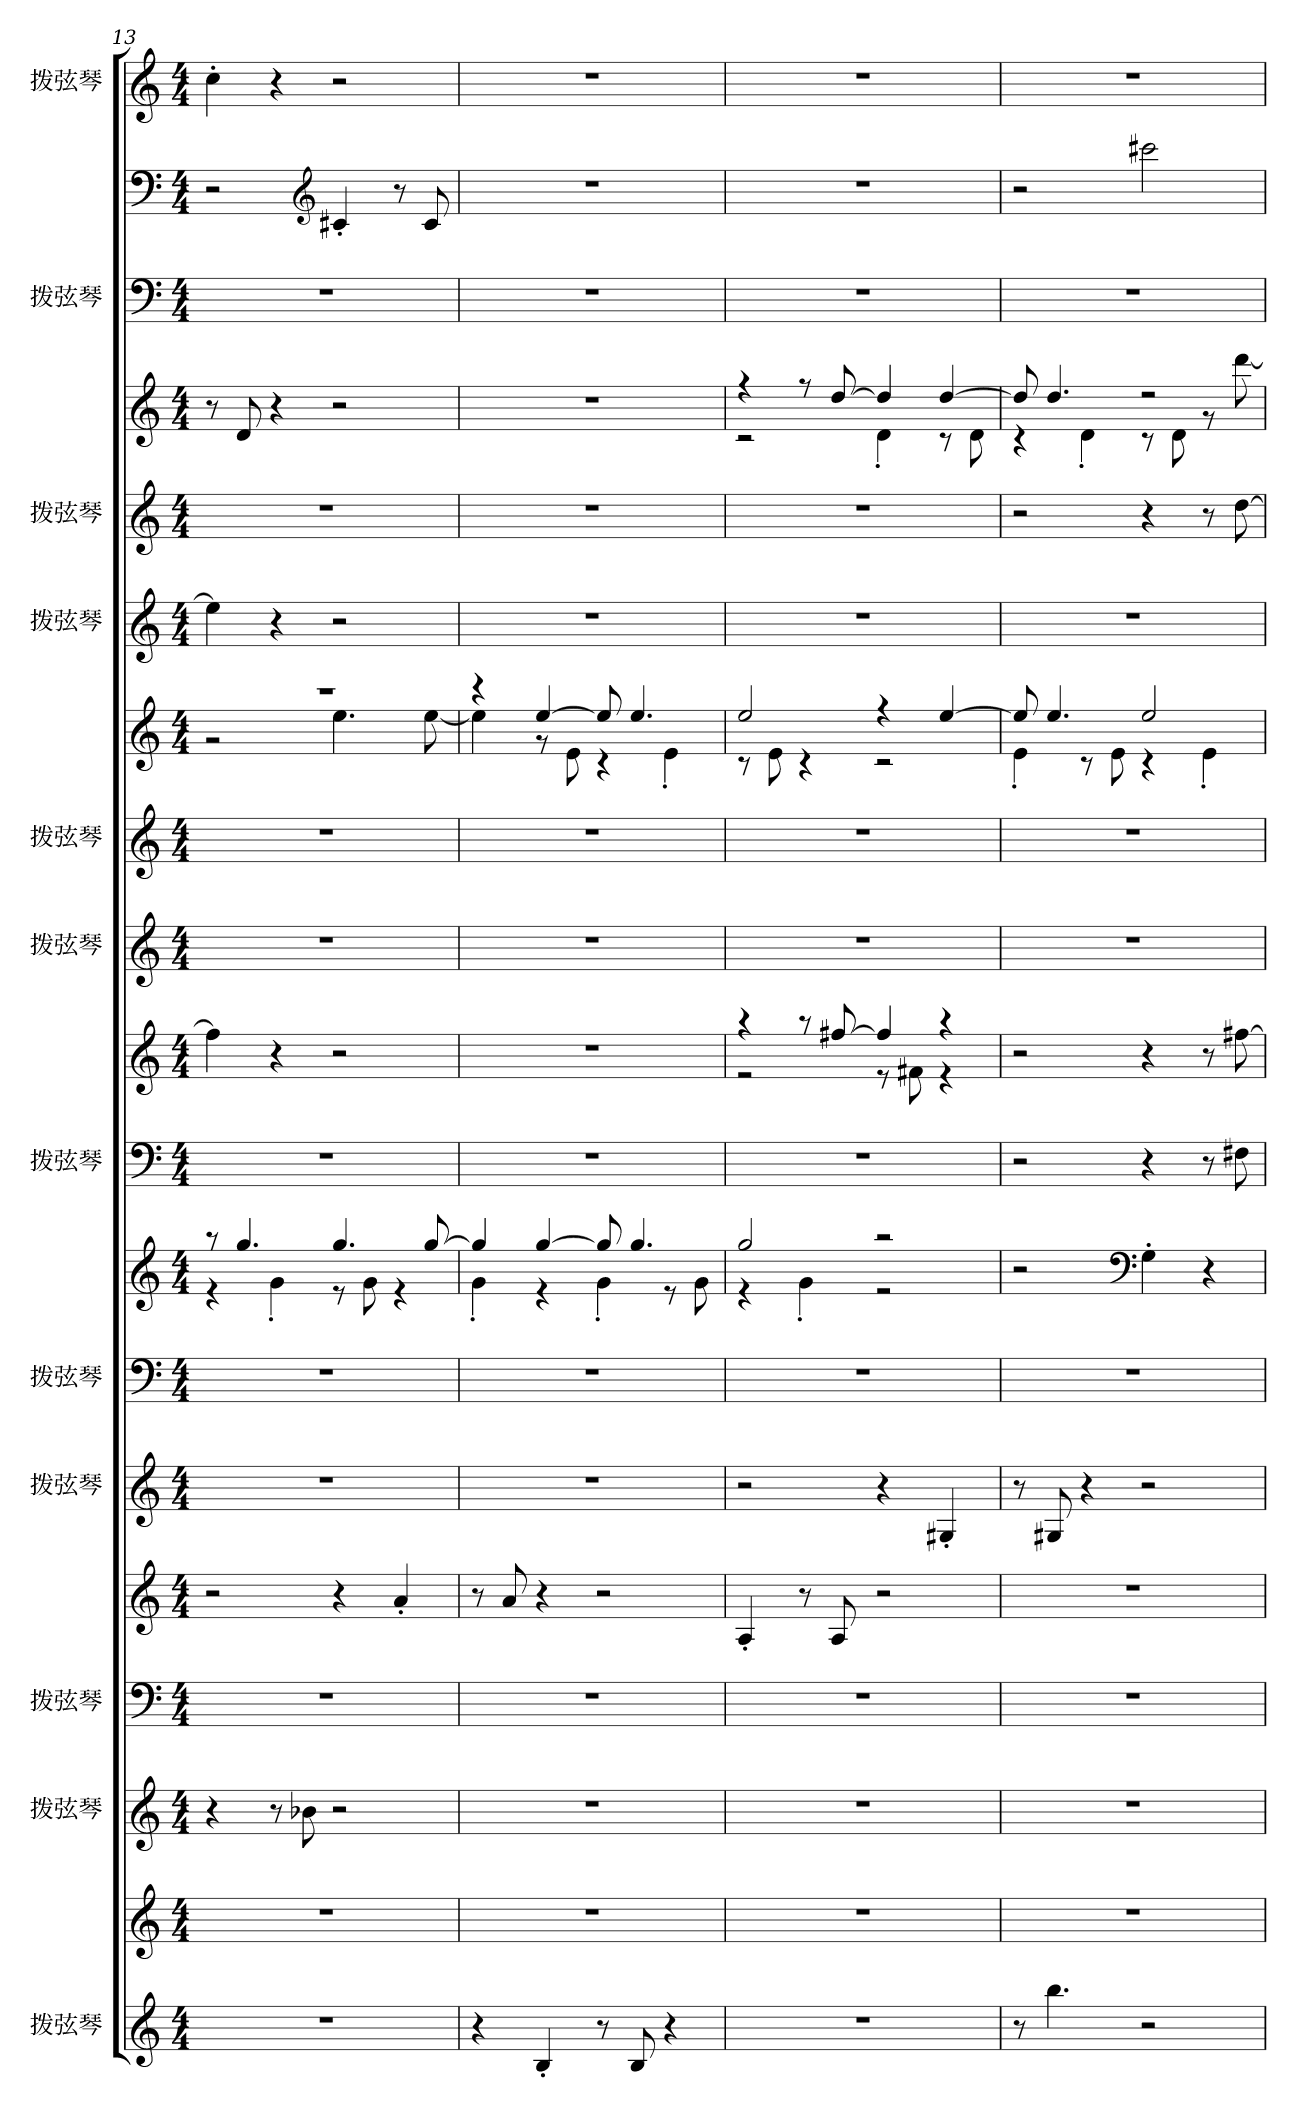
**kern	**kern	**kern	**kern	**kern	**kern	**kern	**kern	**kern	**kern	**kern	**kern	**kern	**kern	**kern	**kern	**kern	**kern	**kern
*part12	*part12	*part11	*part10	*part10	*part9	*part8	*part8	*part7	*part7	*part6	*part5	*part5	*part4	*part3	*part3	*part2	*part2	*part1
*staff19	*staff18	*staff17	*staff16	*staff15	*staff14	*staff13	*staff12	*staff11	*staff10	*staff9	*staff8	*staff7	*staff6	*staff5	*staff4	*staff3	*staff2	*staff1
*I"拨弦琴	*	*I"拨弦琴	*I"拨弦琴	*	*I"拨弦琴	*I"拨弦琴	*	*I"拨弦琴	*	*I"拨弦琴	*I"拨弦琴	*	*I"拨弦琴	*I"拨弦琴	*	*I"拨弦琴	*	*I"拨弦琴
*clefG2	*clefG2	*clefG2	*clefF4	*clefG2	*clefG2	*clefF4	*clefG2	*clefF4	*clefG2	*clefG2	*clefG2	*clefG2	*clefG2	*clefG2	*clefG2	*clefF4	*clefF4	*clefG2
*k[]	*k[]	*k[]	*k[]	*k[]	*k[]	*k[]	*k[]	*k[]	*k[]	*k[]	*k[]	*k[]	*k[]	*k[]	*k[]	*k[]	*k[]	*k[]
*M4/4	*M4/4	*M4/4	*M4/4	*M4/4	*M4/4	*M4/4	*M4/4	*M4/4	*M4/4	*M4/4	*M4/4	*M4/4	*M4/4	*M4/4	*M4/4	*M4/4	*M4/4	*M4/4
=13	=13	=13	=13	=13	=13	=13	=13	=13	=13	=13	=13	=13	=13	=13	=13	=13	=13	=13
*	*	*	*	*	*	*	*^	*	*	*	*	*^	*	*	*	*	*	*
1r	1r	4r	1r	2r	1r	1r	8r	4r	1r	4ff#\]	1r	1r	1r	2r	4ee-\]	1r	8r	1r	2r	4cc'\
.	.	.	.	.	.	.	4.gg/	.	.	.	.	.	.	.	.	.	8d/	.	.	.
.	.	8r	.	.	.	.	.	4g'\	.	4r	.	.	.	.	4r	.	4r	.	.	4r
.	.	8b-X\	.	.	.	.	.	.	.	.	.	.	.	.	.	.	.	.	.	.
*	*	*	*	*	*	*	*	*	*	*	*	*	*	*	*	*	*	*	*clefG2	*
.	.	2r	.	4r	.	.	4.gg/	8r	.	2r	.	.	.	4.ee\	2r	.	2r	.	4c#X'/	2r
.	.	.	.	.	.	.	.	8g\	.	.	.	.	.	.	.	.	.	.	.	.
.	.	.	.	4a'/	.	.	.	4r	.	.	.	.	.	.	.	.	.	.	8r	.
.	.	.	.	.	.	.	[8gg/	.	.	.	.	.	.	[8ee\	.	.	.	.	8c#/	.
!!LO:PB:g=z
=14	=14	=14	=14	=14	=14	=14	=14	=14	=14	=14	=14	=14	=14	=14	=14	=14	=14	=14	=14	=14
4r	1r	1r	1r	8r	1r	1r	4gg/]	4g'\	1r	1r	1r	1r	4r	4ee\]	1r	1r	1r	1r	1r	1r
.	.	.	.	8a/	.	.	.	.	.	.	.	.	.	.	.	.	.	.	.	.
4B'/	.	.	.	4r	.	.	[4gg/	4r	.	.	.	.	[4ee/	8r	.	.	.	.	.	.
.	.	.	.	.	.	.	.	.	.	.	.	.	.	8e\	.	.	.	.	.	.
8r	.	.	.	2r	.	.	8gg/]	4g'\	.	.	.	.	8ee/]	4r	.	.	.	.	.	.
8B/	.	.	.	.	.	.	4.gg/	.	.	.	.	.	4.ee/	.	.	.	.	.	.	.
4r	.	.	.	.	.	.	.	8r	.	.	.	.	.	4e'\	.	.	.	.	.	.
.	.	.	.	.	.	.	.	8g\	.	.	.	.	.	.	.	.	.	.	.	.
=15	=15	=15	=15	=15	=15	=15	=15	=15	=15	=15	=15	=15	=15	=15	=15	=15	=15	=15	=15	=15
*	*	*	*	*	*	*	*	*	*	*^	*	*	*	*	*	*	*^	*	*	*
1r	1r	1r	1r	4A'/	2r	1r	2gg/	4r	1r	4r	2r	1r	1r	2ee/	8r	1r	1r	4r	2r	1r	1r	1r
.	.	.	.	.	.	.	.	.	.	.	.	.	.	.	8e\	.	.	.	.	.	.	.
.	.	.	.	8r	.	.	.	4g'\	.	8r	.	.	.	.	4r	.	.	8r	.	.	.	.
.	.	.	.	8A/	.	.	.	.	.	[8ff#X/	.	.	.	.	.	.	.	[8dd/	.	.	.	.
.	.	.	.	2r	4r	.	2r	2r	.	4ff#/]	8r	.	.	4r	2r	.	.	4dd/]	4d'\	.	.	.
.	.	.	.	.	.	.	.	.	.	.	8f#X\	.	.	.	.	.	.	.	.	.	.	.
.	.	.	.	.	4G#X'/	.	.	.	.	4r	4r	.	.	[4ee/	.	.	.	[4dd/	8r	.	.	.
.	.	.	.	.	.	.	.	.	.	.	.	.	.	.	.	.	.	.	8d\	.	.	.
*	*	*	*	*	*	*	*v	*v	*	*v	*v	*	*	*	*	*	*	*	*	*	*	*
=16	=16	=16	=16	=16	=16	=16	=16	=16	=16	=16	=16	=16	=16	=16	=16	=16	=16	=16	=16	=16
8r	1r	1r	1r	1r	8r	1r	2r	2r	2r	1r	1r	8ee/]	4e'\	1r	2r	8dd/]	4r	1r	2r	1r
4.bb\	.	.	.	.	8G#X/	.	.	.	.	.	.	4.ee/	.	.	.	4.dd/	.	.	.	.
.	.	.	.	.	4r	.	.	.	.	.	.	.	8r	.	.	.	4d'\	.	.	.
.	.	.	.	.	.	.	.	.	.	.	.	.	8e\	.	.	.	.	.	.	.
*	*	*	*	*	*	*	*clefF4	*	*	*	*	*	*	*	*	*	*	*	*	*
2r	.	.	.	.	2r	.	4G'\	4r	4r	.	.	2ee/	4r	.	4r	2r	8r	.	2ccc#X\	.
.	.	.	.	.	.	.	.	.	.	.	.	.	.	.	.	.	8d\	.	.	.
.	.	.	.	.	.	.	4r	8r	8r	.	.	.	4e'\	.	8r	.	8r	.	.	.
.	.	.	.	.	.	.	.	8F#X\	[8ff#X\	.	.	.	.	.	[8dd\	.	[8ddd\	.	.	.
*	*	*	*	*	*	*	*	*	*	*	*	*v	*v	*	*	*v	*v	*	*	*
=	=	=	=	=	=	=	=	=	=	=	=	=	=	=	=	=	=	=
*-	*-	*-	*-	*-	*-	*-	*-	*-	*-	*-	*-	*-	*-	*-	*-	*-	*-	*-
